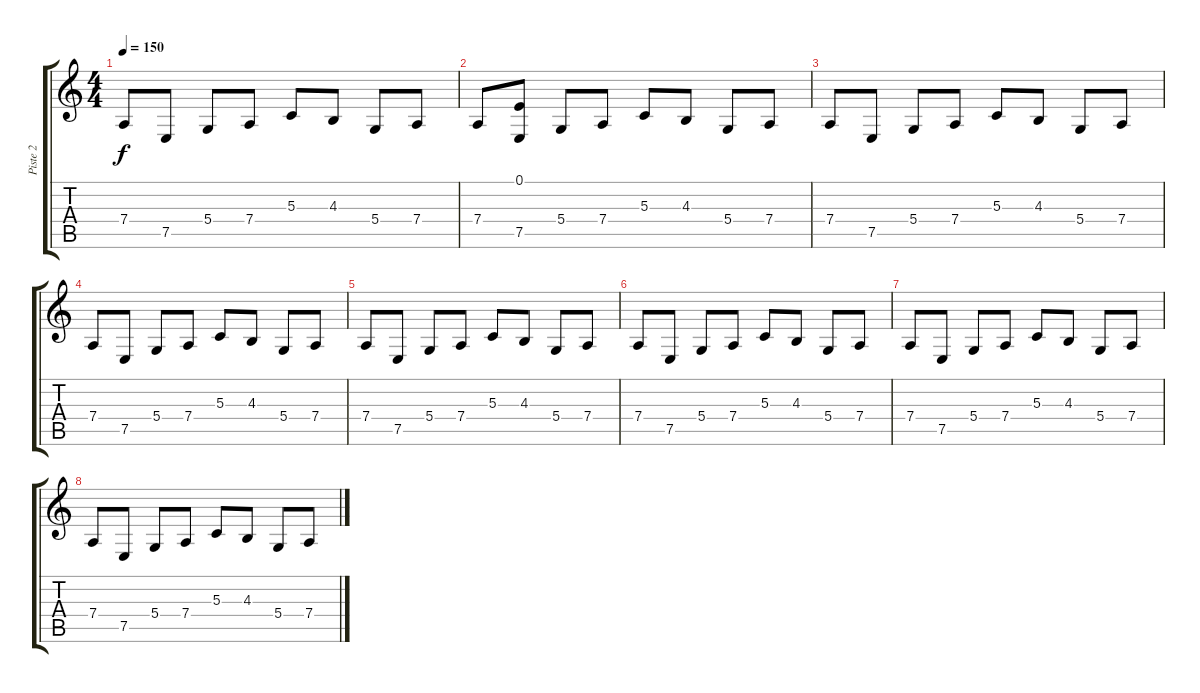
\track ("Piste 2" "Piste 2") {instrument drawbarorgan}
\staff {score tabs}
\tuning (E4 B3 G3 D3 A2 E2) {hide}
\ts (4 4)
\tempo 150
\clef g2
\ks c
7.4.8{dy f volume 6} 7.5.8 5.4.8 7.4.8 5.3.8 4.3.8 5.4.8 7.4.8 |
7.4.8 (0.1 7.5).8 5.4.8 7.4.8 5.3.8 4.3.8 5.4.8 7.4.8 |
7.4.8 7.5.8 5.4.8 7.4.8 5.3.8 4.3.8 5.4.8 7.4.8 |
7.4.8 7.5.8 5.4.8 7.4.8 5.3.8 4.3.8 5.4.8 7.4.8 |
7.4.8{volume 0} 7.5.8 5.4.8 7.4.8 5.3.8 4.3.8 5.4.8 7.4.8 |
7.4.8 7.5.8 5.4.8 7.4.8 5.3.8 4.3.8 5.4.8 7.4.8 |
7.4.8 7.5.8 5.4.8 7.4.8 5.3.8 4.3.8 5.4.8 7.4.8 |
7.4.8 7.5.8 5.4.8 7.4.8 5.3.8 4.3.8 5.4.8 7.4.8
